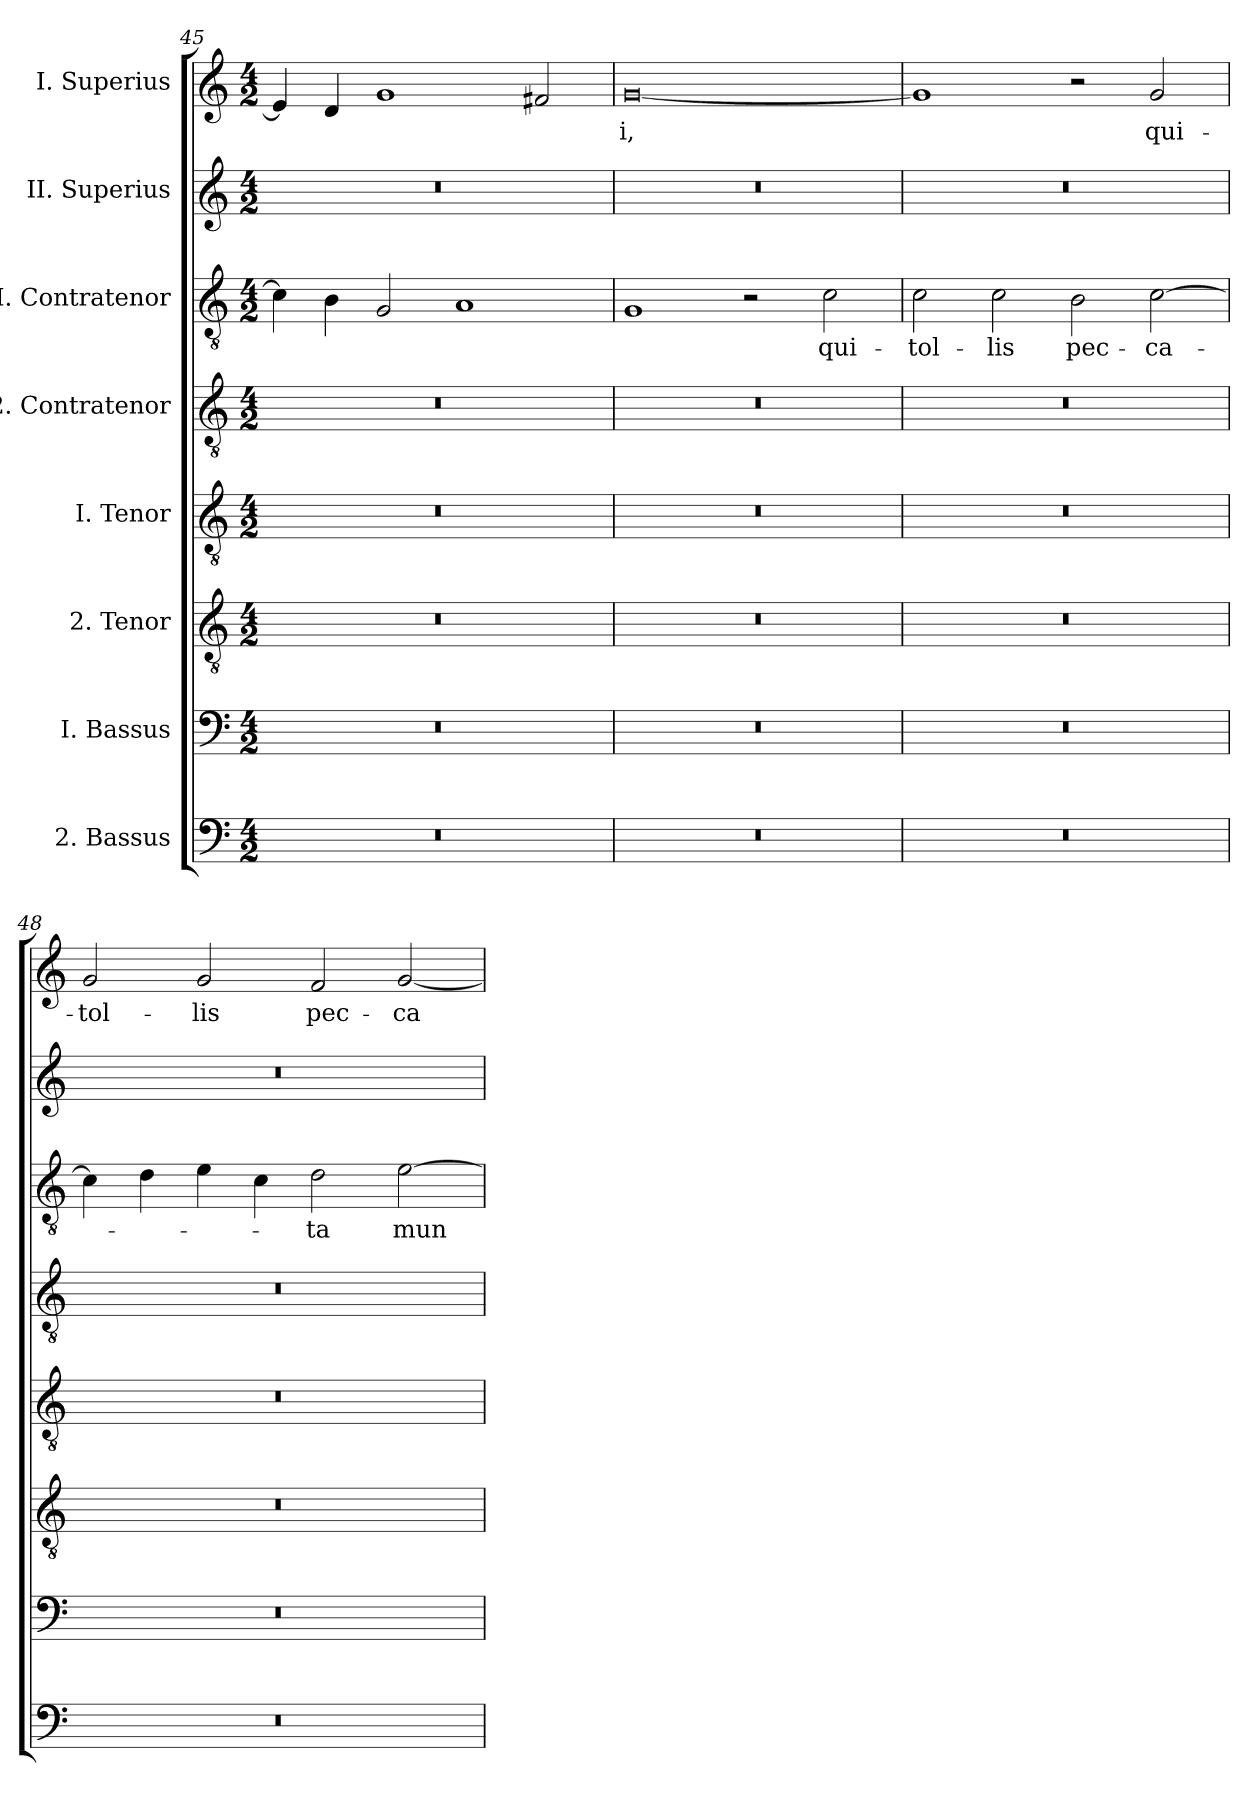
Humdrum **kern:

**kern	**kern	**kern	**kern	**kern	**kern	**text	**kern	**kern	**text
*part8	*part7	*part6	*part5	*part4	*part3	*part3	*part2	*part1	*part1
*staff8	*staff7	*staff6	*staff5	*staff4	*staff3	*staff3	*staff2	*staff1	*staff1
*I"2. Bassus	*I"I. Bassus	*I"2. Tenor	*I"I. Tenor	*I"2. Contratenor	*I"I. Contratenor	*	*I"II. Superius	*I"I. Superius	*
*clefF4	*clefF4	*clefGv2	*clefGv2	*clefGv2	*clefGv2	*	*clefG2	*clefG2	*
*k[]	*k[]	*k[]	*k[]	*k[]	*k[]	*	*k[]	*k[]	*
*M4/2	*M4/2	*M4/2	*M4/2	*M4/2	*M4/2	*	*M4/2	*M4/2	*
=45	=45	=45	=45	=45	=45	=45	=45	=45	=45
0r	0r	0r	0r	0r	4c\]	.	0r	4e/]	.
.	.	.	.	.	4B\	.	.	4d/	.
.	.	.	.	.	2G/	.	.	1g/	.
.	.	.	.	.	1A/	.	.	.	.
.	.	.	.	.	.	.	.	2f#X/	.
=46	=46	=46	=46	=46	=46	=46	=46	=46	=46
0r	0r	0r	0r	0r	1G/	.	0r	[0g/	-i,
.	.	.	.	.	2r	.	.	.	.
.	.	.	.	.	2c\	qui-	.	.	.
=47	=47	=47	=47	=47	=47	=47	=47	=47	=47
0r	0r	0r	0r	0r	2c\	tol-	0r	1g/]	.
.	.	.	.	.	2c\	-lis	.	.	.
.	.	.	.	.	2B\	pec-	.	2r	.
.	.	.	.	.	[2c\	-ca-	.	2g/	qui-
=48	=48	=48	=48	=48	=48	=48	=48	=48	=48
0r	0r	0r	0r	0r	4c\]	.	0r	2g/	tol-
.	.	.	.	.	4d\	.	.	.	.
.	.	.	.	.	4e\	.	.	2g/	-lis
.	.	.	.	.	4c\	.	.	.	.
.	.	.	.	.	2d\	-ta	.	2f/	pec-
.	.	.	.	.	[2e\	mun-	.	[2g/	-ca-
=	=	=	=	=	=	=	=	=	=
*-	*-	*-	*-	*-	*-	*-	*-	*-	*-
